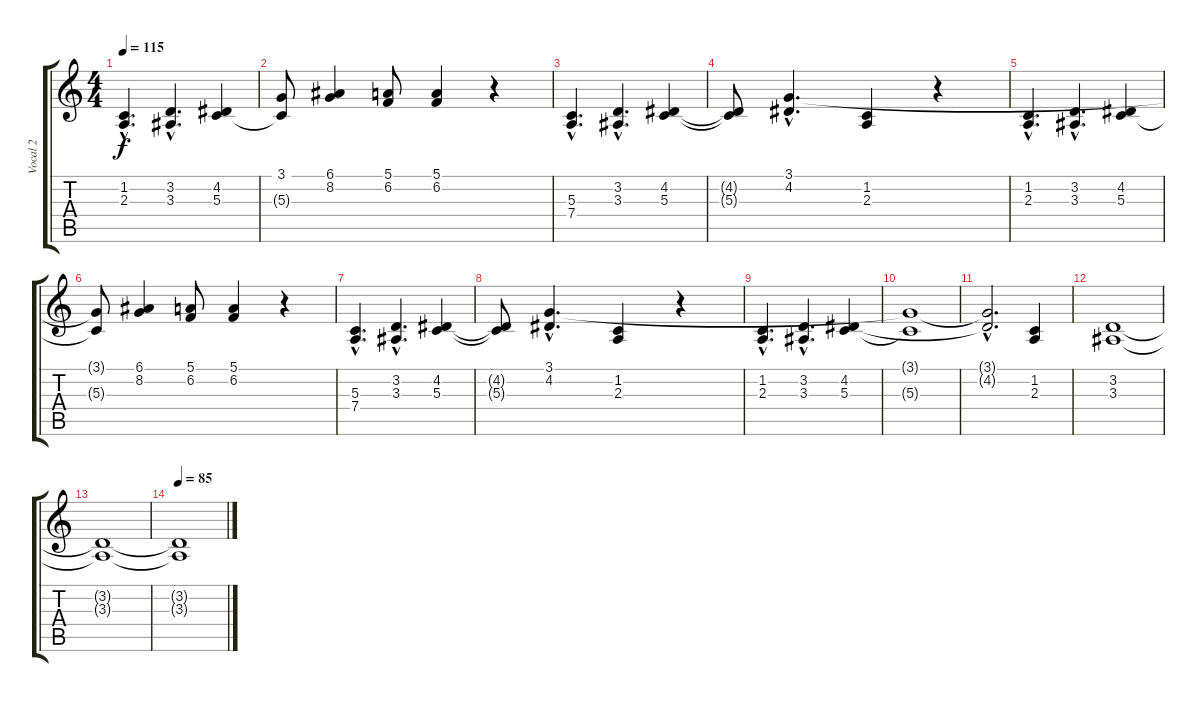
\track ("Vocal 2" "Vocal 2") {instrument lead2sawtooth}
\staff {score tabs}
\tuning (E4 B3 G3 D3 A2 E2) {hide}
\ts (4 4)
\tempo 115
\clef g2
\ks c
(1.2{hac} 2.3{hac}).4{d dy f} (3.2{hac} 3.3{hac}).4{d} (4.2 5.3).4 |
(3.1{t} 5.3{t}).8 (6.1 8.2).4 (5.1 6.2).8 (5.1 6.2).4 r.4 |
(5.3{hac} 7.4{hac}).4{d} (3.2{hac} 3.3{hac}).4{d} (4.2 5.3).4 |
(4.2{t} 5.3{t}).8 (3.1{hac} 4.2{hac}).4{d} (1.2 2.3).4 r.4 |
(1.2{hac} 2.3{hac}).4{d} (3.2{hac} 3.3{hac}).4{d} (4.2 5.3).4 |
(3.1{t} 5.3{t}).8 (6.1 8.2).4 (5.1 6.2).8 (5.1 6.2).4 r.4 |
(5.3{hac} 7.4{hac}).4{d} (3.2{hac} 3.3{hac}).4{d} (4.2 5.3).4 |
(4.2{t} 5.3{t}).8 (3.1{hac} 4.2{hac}).4{d} (1.2 2.3).4 r.4 |
(1.2{hac} 2.3{hac}).4{d} (3.2{hac} 3.3{hac}).4{d} (4.2 5.3).4 |
(3.1{t} 5.3{t}).1 |
(3.1{hac t} 4.2{hac t}).2{d} (1.2 2.3).4 |
(3.2 3.3).1 |
(3.2{t} 3.3{t}).1 |
\tempo 85
(3.2{t} 3.3{t}).1
